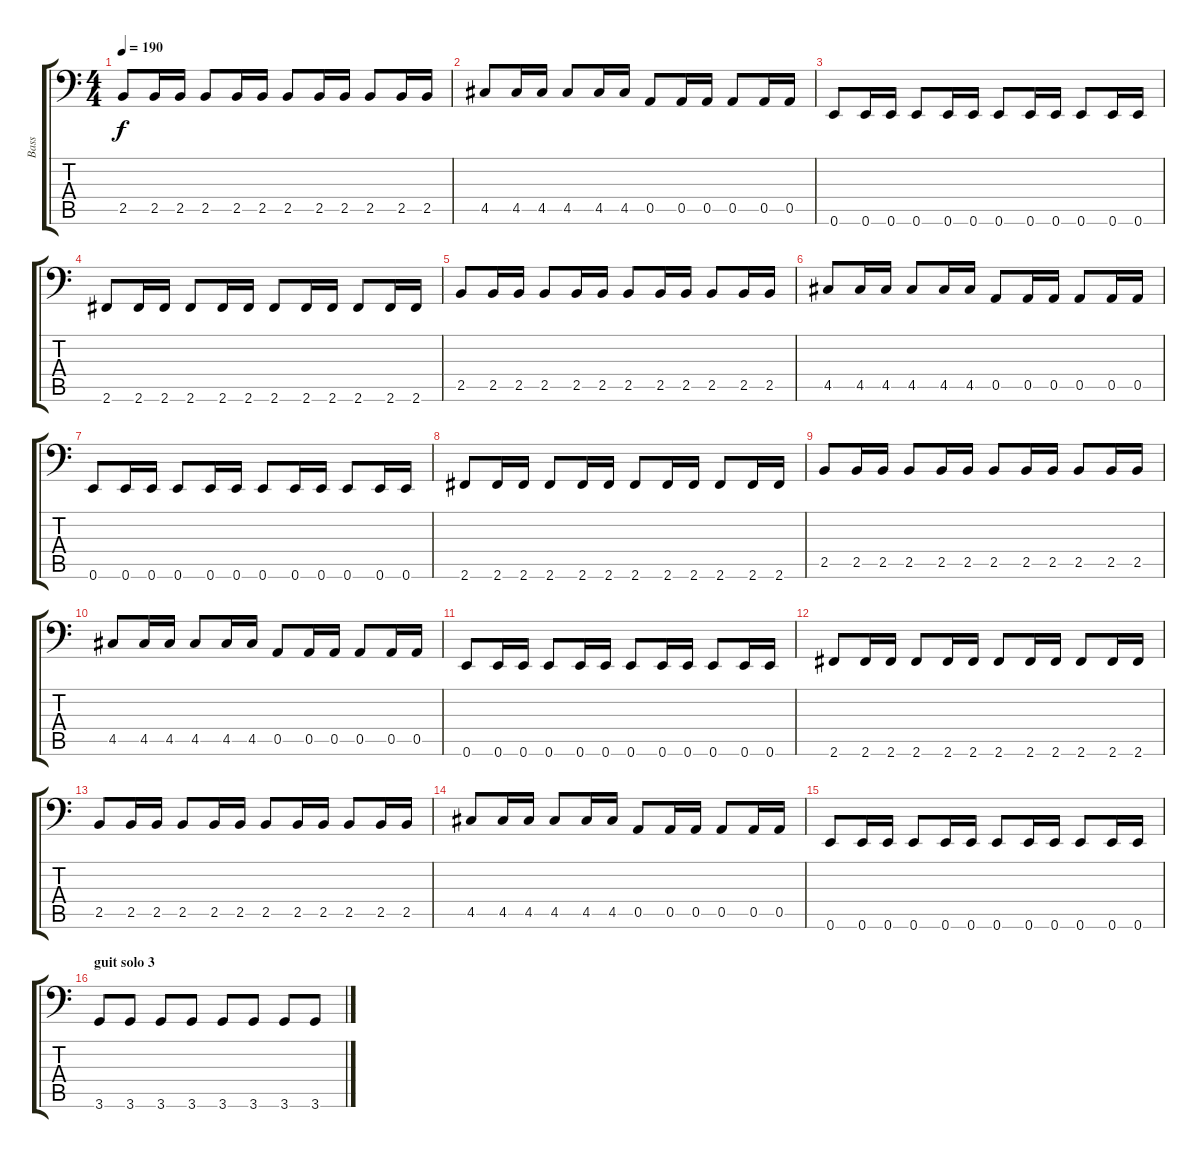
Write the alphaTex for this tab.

\track ("Bass" "Bass") {instrument electricbassfinger}
\staff {score tabs}
\tuning (E3 B2 G2 D2 A1 E1) {hide}
\ts (4 4)
\tempo 190
\clef f4
\ks c
2.5.8{dy f} 2.5.16 2.5.16 2.5.8 2.5.16 2.5.16 2.5.8 2.5.16 2.5.16 2.5.8 2.5.16 2.5.16 |
4.5.8 4.5.16 4.5.16 4.5.8 4.5.16 4.5.16 0.5.8 0.5.16 0.5.16 0.5.8 0.5.16 0.5.16 |
0.6.8 0.6.16 0.6.16 0.6.8 0.6.16 0.6.16 0.6.8 0.6.16 0.6.16 0.6.8 0.6.16 0.6.16 |
2.6.8 2.6.16 2.6.16 2.6.8 2.6.16 2.6.16 2.6.8 2.6.16 2.6.16 2.6.8 2.6.16 2.6.16 |
2.5.8 2.5.16 2.5.16 2.5.8 2.5.16 2.5.16 2.5.8 2.5.16 2.5.16 2.5.8 2.5.16 2.5.16 |
4.5.8 4.5.16 4.5.16 4.5.8 4.5.16 4.5.16 0.5.8 0.5.16 0.5.16 0.5.8 0.5.16 0.5.16 |
0.6.8 0.6.16 0.6.16 0.6.8 0.6.16 0.6.16 0.6.8 0.6.16 0.6.16 0.6.8 0.6.16 0.6.16 |
2.6.8 2.6.16 2.6.16 2.6.8 2.6.16 2.6.16 2.6.8 2.6.16 2.6.16 2.6.8 2.6.16 2.6.16 |
2.5.8 2.5.16 2.5.16 2.5.8 2.5.16 2.5.16 2.5.8 2.5.16 2.5.16 2.5.8 2.5.16 2.5.16 |
4.5.8 4.5.16 4.5.16 4.5.8 4.5.16 4.5.16 0.5.8 0.5.16 0.5.16 0.5.8 0.5.16 0.5.16 |
0.6.8 0.6.16 0.6.16 0.6.8 0.6.16 0.6.16 0.6.8 0.6.16 0.6.16 0.6.8 0.6.16 0.6.16 |
2.6.8 2.6.16 2.6.16 2.6.8 2.6.16 2.6.16 2.6.8 2.6.16 2.6.16 2.6.8 2.6.16 2.6.16 |
2.5.8 2.5.16 2.5.16 2.5.8 2.5.16 2.5.16 2.5.8 2.5.16 2.5.16 2.5.8 2.5.16 2.5.16 |
4.5.8 4.5.16 4.5.16 4.5.8 4.5.16 4.5.16 0.5.8 0.5.16 0.5.16 0.5.8 0.5.16 0.5.16 |
0.6.8 0.6.16 0.6.16 0.6.8 0.6.16 0.6.16 0.6.8 0.6.16 0.6.16 0.6.8 0.6.16 0.6.16 |
\section ("" "guit solo 3")
3.6.8 3.6.8 3.6.8 3.6.8 3.6.8 3.6.8 3.6.8 3.6.8
